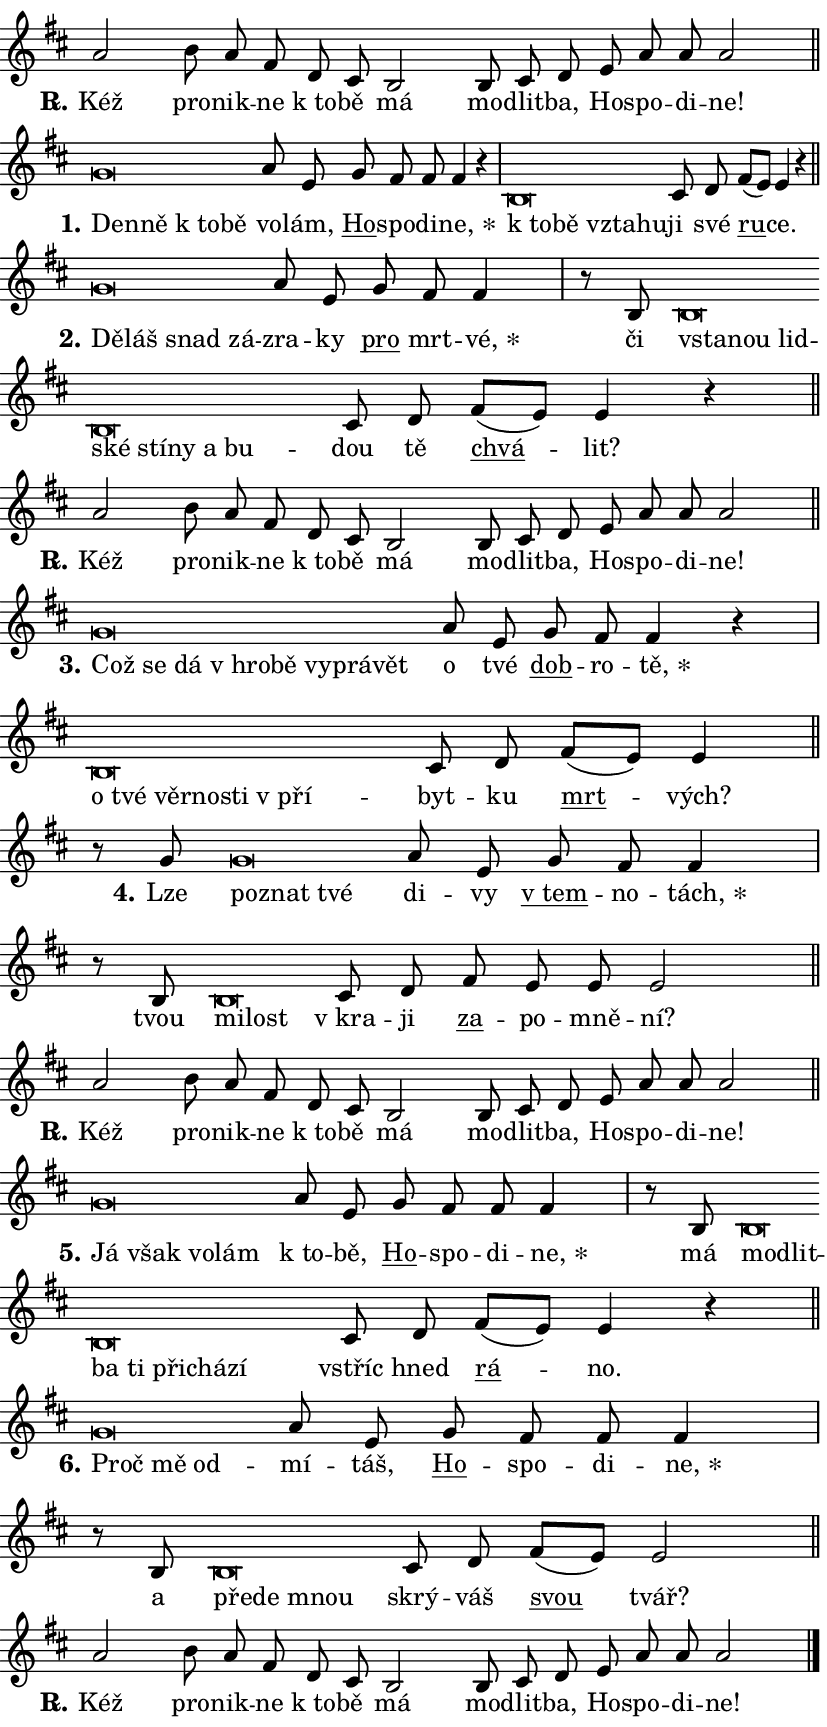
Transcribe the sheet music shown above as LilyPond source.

\version "2.24.0"
\header { tagline = "" }
\paper {
  indent = 0\cm
  top-margin = 0\cm
  right-margin = 0.13\cm % to fit lyric hyphens
  bottom-margin = 0\cm
  left-margin = 0\cm
  paper-width = 14\cm
  page-breaking = #ly:one-page-breaking
  system-system-spacing.basic-distance = #11
  score-system-spacing.basic-distance = #11
  ragged-last = ##f
}


%% Author: Thomas Morley
%% https://lists.gnu.org/archive/html/lilypond-user/2020-05/msg00002.html
#(define (line-position grob)
"Returns position of @var[grob} in current system:
   @code{'start}, if at first time-step
   @code{'end}, if at last time-step
   @code{'middle} otherwise
"
  (let* ((col (ly:item-get-column grob))
         (ln (ly:grob-object col 'left-neighbor))
         (rn (ly:grob-object col 'right-neighbor))
         (col-to-check-left (if (ly:grob? ln) ln col))
         (col-to-check-right (if (ly:grob? rn) rn col))
         (break-dir-left
           (and
             (ly:grob-property col-to-check-left 'non-musical #f)
             (ly:item-break-dir col-to-check-left)))
         (break-dir-right
           (and
             (ly:grob-property col-to-check-right 'non-musical #f)
             (ly:item-break-dir col-to-check-right))))
        (cond ((eqv? 1 break-dir-left) 'start)
              ((eqv? -1 break-dir-right) 'end)
              (else 'middle))))

#(define (tranparent-at-line-position vctor)
  (lambda (grob)
  "Relying on @code{line-position} select the relevant enry from @var{vctor}.
Used to determine transparency,"
    (case (line-position grob)
      ((end) (not (vector-ref vctor 0)))
      ((middle) (not (vector-ref vctor 1)))
      ((start) (not (vector-ref vctor 2))))))

noteHeadBreakVisibility =
#(define-music-function (break-visibility)(vector?)
"Makes @code{NoteHead}s transparent relying on @var{break-visibility}"
#{
  \override NoteHead.transparent =
    #(tranparent-at-line-position break-visibility)
#})

#(define delete-ledgers-for-transparent-note-heads
  (lambda (grob)
    "Reads whether a @code{NoteHead} is transparent.
If so this @code{NoteHead} is removed from @code{'note-heads} from
@var{grob}, which is supposed to be @code{LedgerLineSpanner}.
As a result ledgers are not printed for this @code{NoteHead}"
    (let* ((nhds-array (ly:grob-object grob 'note-heads))
           (nhds-list
             (if (ly:grob-array? nhds-array)
                 (ly:grob-array->list nhds-array)
                 '()))
           ;; Relies on the transparent-property being done before
           ;; Staff.LedgerLineSpanner.after-line-breaking is executed.
           ;; This is fragile ...
           (to-keep
             (remove
               (lambda (nhd)
                 (ly:grob-property nhd 'transparent #f))
               nhds-list)))
      ;; TODO find a better method to iterate over grob-arrays, similiar
      ;; to filter/remove etc for lists
      ;; For now rebuilt from scratch
      (set! (ly:grob-object grob 'note-heads)  '())
      (for-each
        (lambda (nhd)
          (ly:pointer-group-interface::add-grob grob 'note-heads nhd))
        to-keep))))

squashNotes = {
  \override NoteHead.X-extent = #'(-0.2 . 0.2)
  \override NoteHead.Y-extent = #'(-0.75 . 0)
  \override NoteHead.stencil =
    #(lambda (grob)
       (let ((pos (ly:grob-property grob 'staff-position)))
         (begin
           (if (< pos -7) (display "ERROR: Lower brevis then expected\n") (display ""))
           (if (<= pos -6) ly:text-interface::print ly:note-head::print))))
}
unSquashNotes = {
  \revert NoteHead.X-extent
  \revert NoteHead.Y-extent
  \revert NoteHead.stencil
}

hideNotes = \noteHeadBreakVisibility #begin-of-line-visible
unHideNotes = \noteHeadBreakVisibility #all-visible

% work-around for resetting accidentals
% https://lilypond.org/doc/v2.23/Documentation/notation/displaying-rhythms#unmetered-music
cadenzaMeasure = {
  \cadenzaOff
  \partial 1024 s1024
  \cadenzaOn
}

#(define-markup-command (accent layout props text) (markup?)
  "Underline accented syllable"
  (interpret-markup layout props
    #{\markup \override #'(offset . 4.3) \underline { #text }#}))

responsum = \markup \concat {
  "R" \hspace #-1.05 \path #0.1 #'((moveto 0 0.07) (lineto 0.9 0.8)) \hspace #0.05 "."
}

spaceSize = #0.6828661417322834 % exact space size for TeX Gyre Schola

\layout {
  \context {
    \Staff
    \remove "Time_signature_engraver"
    \override LedgerLineSpanner.after-line-breaking = #delete-ledgers-for-transparent-note-heads
  }
  \context {
    \Lyrics {
      \override LyricSpace.minimum-distance = \spaceSize
      \override LyricText.font-name = #"TeX Gyre Schola"
      \override LyricText.font-size = 1
      \override StanzaNumber.font-name = #"TeX Gyre Schola Bold"
      \override StanzaNumber.font-size = 1
    }
  }
  \context {
    \Score 
    \override NoteHead.text =
      #(lambda (grob) 
        (let ((pos (ly:grob-property grob 'staff-position)))
          #{\markup {
            \combine
              \halign #-0.55 \raise #(if (= pos -6) 0 0.5) \override #'(thickness . 2) \draw-line #'(3.2 . 0)
              \musicglyph "noteheads.sM1"
          }#}))
  }
}

% magnetic-lyrics.ily
%
%   written by
%     Jean Abou Samra <jean@abou-samra.fr>
%     Werner Lemberg <wl@gnu.org>
%
%   adapted by
%     Jiri Hon <jiri.hon@gmail.com>
%
% Version 2022-Apr-15

% https://www.mail-archive.com/lilypond-user@gnu.org/msg149350.html

#(define (Left_hyphen_pointer_engraver context)
   "Collect syllable-hyphen-syllable occurrences in lyrics and store
them in properties.  This engraver only looks to the left.  For
example, if the lyrics input is @code{foo -- bar}, it does the
following.

@itemize @bullet
@item
Set the @code{text} property of the @code{LyricHyphen} grob between
@q{foo} and @q{bar} to @code{foo}.

@item
Set the @code{left-hyphen} property of the @code{LyricText} grob with
text @q{foo} to the @code{LyricHyphen} grob between @q{foo} and
@q{bar}.
@end itemize

Use this auxiliary engraver in combination with the
@code{lyric-@/text::@/apply-@/magnetic-@/offset!} hook."
   (let ((hyphen #f)
         (text #f))
     (make-engraver
      (acknowledgers
       ((lyric-syllable-interface engraver grob source-engraver)
        (set! text grob)))
      (end-acknowledgers
       ((lyric-hyphen-interface engraver grob source-engraver)
        ;(when (not (grob::has-interface grob 'lyric-space-interface))
          (set! hyphen grob)));)
      ((stop-translation-timestep engraver)
       (when (and text hyphen)
         (ly:grob-set-object! text 'left-hyphen hyphen))
       (set! text #f)
       (set! hyphen #f)))))

#(define (lyric-text::apply-magnetic-offset! grob)
   "If the space between two syllables is less than the value in
property @code{LyricText@/.details@/.squash-threshold}, move the right
syllable to the left so that it gets concatenated with the left
syllable.

Use this function as a hook for
@code{LyricText@/.after-@/line-@/breaking} if the
@code{Left_@/hyphen_@/pointer_@/engraver} is active."
   (let ((hyphen (ly:grob-object grob 'left-hyphen #f)))
     (when hyphen
       (let ((left-text (ly:spanner-bound hyphen LEFT)))
         (when (grob::has-interface left-text 'lyric-syllable-interface)
           (let* ((common (ly:grob-common-refpoint grob left-text X))
                  (this-x-ext (ly:grob-extent grob common X))
                  (left-x-ext
                   (begin
                     ;; Trigger magnetism for left-text.
                     (ly:grob-property left-text 'after-line-breaking)
                     (ly:grob-extent left-text common X)))
                  ;; `delta` is the gap width between two syllables.
                  (delta (- (interval-start this-x-ext)
                            (interval-end left-x-ext)))
                  (details (ly:grob-property grob 'details))
                  (threshold (assoc-get 'squash-threshold details 0.2)))
             (when (< delta threshold)
               (let* (;; We have to manipulate the input text so that
                      ;; ligatures crossing syllable boundaries are not
                      ;; disabled.  For languages based on the Latin
                      ;; script this is essentially a beautification.
                      ;; However, for non-Western scripts it can be a
                      ;; necessity.
                      (lt (ly:grob-property left-text 'text))
                      (rt (ly:grob-property grob 'text))
                      (is-space (grob::has-interface hyphen 'lyric-space-interface))
                      (space (if is-space " " ""))
                      (extra-delta (if is-space spaceSize 0))
                      ;; Append new syllable.
                      (ltrt-space (if (and (string? lt) (string? rt))
                                (string-append lt space rt)
                                (make-concat-markup (list lt space rt))))
                      ;; Right-align `ltrt` to the right side.
                      (ltrt-space-markup (grob-interpret-markup
                               grob
                               (make-translate-markup
                                (cons (interval-length this-x-ext) 0)
                                (make-right-align-markup ltrt-space)))))
                 (begin
                   ;; Don't print `left-text`.
                   (ly:grob-set-property! left-text 'stencil #f)
                   ;; Set text and stencil (which holds all collected
                   ;; syllables so far) and shift it to the left.
                   (ly:grob-set-property! grob 'text ltrt-space)
                   (ly:grob-set-property! grob 'stencil ltrt-space-markup)
                   (ly:grob-translate-axis! grob (- (- delta extra-delta)) X))))))))))


#(define (lyric-hyphen::displace-bounds-first grob)
   ;; Make very sure this callback isn't triggered too early.
   (let ((left (ly:spanner-bound grob LEFT))
         (right (ly:spanner-bound grob RIGHT)))
     (ly:grob-property left 'after-line-breaking)
     (ly:grob-property right 'after-line-breaking)
     (ly:lyric-hyphen::print grob)))

squashThreshold = #0.4

\layout {
  \context {
    \Lyrics
    \consists #Left_hyphen_pointer_engraver
    \override LyricText.after-line-breaking =
      #lyric-text::apply-magnetic-offset!
    \override LyricHyphen.stencil = #lyric-hyphen::displace-bounds-first
    \override LyricText.details.squash-threshold = \squashThreshold
    \override LyricHyphen.minimum-distance = 0
    \override LyricHyphen.minimum-length = \squashThreshold
  }
}

squashText = \override LyricText.details.squash-threshold = 9999
unSquashText = \override LyricText.details.squash-threshold = \squashThreshold

leftText = \override LyricText.self-alignment-X = #LEFT
unLeftText = \revert LyricText.self-alignment-X

starOffset = #(lambda (grob) 
                (let ((x_offset (ly:self-alignment-interface::aligned-on-x-parent grob)))
                  (if (= x_offset 0) 0 (+ x_offset 1.2))))

star = #(define-music-function (syllable)(string?)
"Append star separator at the end of a syllable"
#{
  \once \override LyricText.X-offset = #starOffset
  \lyricmode { \markup {
    #syllable
    \override #'((font-name . "TeX Gyre Schola Bold")) \hspace #0.2 \lower #0.65 \larger "*"
  } }
#})

starAccent = #(define-music-function (syllable)(string?)
"Append star separator at the end of a syllable and make accent"
#{
  \once \override LyricText.X-offset = #starOffset
  \lyricmode { \markup {
    \accent #syllable
    \override #'((font-name . "TeX Gyre Schola Bold")) \hspace #0.2 \lower #0.65 \larger "*"
  } }
#})

breath = #(define-music-function (syllable)(string?)
"Append breathing indicator at the end of a syllable"
#{
  \lyricmode { \markup { #syllable "+" } }
#})

optionalBreath = #(define-music-function (syllable)(string?)
"Append optional breathing indicator at the end of a syllable"
#{
  \lyricmode { \markup { #syllable "(+)" } }
#})


\score {
    <<
        \new Voice = "melody" { \cadenzaOn \key d \major \relative { a'2 b8 a fis \bar "" d cis b2 \bar "" b8 cis d \bar "" e a a a2 \cadenzaMeasure \bar "||" \break } }
        \new Lyrics \lyricsto "melody" { \lyricmode { \set stanza = \responsum
Kéž pro -- nik -- ne "k to" -- bě má mo -- dlit -- ba, Ho -- spo -- di -- ne! } }
    >>
    \layout {}
}

\score {
    <<
        \new Voice = "melody" { \cadenzaOn \key d \major \relative { \squashNotes g'\breve*1/16 \hideNotes \breve*1/16 \bar "" \breve*1/16 \breve*1/16 \bar "" \unHideNotes \unSquashNotes a8 e \bar "" g fis fis fis4 r \cadenzaMeasure \bar "|" \squashNotes b,\breve*1/16 \hideNotes \breve*1/16 \bar "" \breve*1/16 \breve*1/16 \bar "" \unHideNotes \unSquashNotes cis8 d \bar "" fis[( e)] e4 r \cadenzaMeasure \bar "||" \break } }
        \new Lyrics \lyricsto "melody" { \lyricmode { \set stanza = "1."
\leftText Den -- \squashText ně "k to" -- bě \unLeftText \unSquashText vo -- lám, \markup \accent Ho -- spo -- di -- \star ne, \leftText "k to" -- \squashText bě vzta -- hu -- \unLeftText \unSquashText ji své \markup \accent ru -- ce. } }
    >>
    \layout {}
}

\score {
    <<
        \new Voice = "melody" { \cadenzaOn \key d \major \relative { \squashNotes g'\breve*1/16 \hideNotes \breve*1/16 \bar "" \breve*1/16 \breve*1/16 \bar "" \unHideNotes \unSquashNotes a8 e \bar "" g fis fis4 \cadenzaMeasure \bar "|" r8 b,8 \squashNotes b\breve*1/16 \hideNotes \breve*1/16 \bar "" \breve*1/16 \bar "" \breve*1/16 \bar "" \breve*1/16 \bar "" \breve*1/16 \bar "" \breve*1/16 \breve*1/16 \bar "" \unHideNotes \unSquashNotes cis8 d \bar "" fis[( e)] e4 r \cadenzaMeasure \bar "||" \break } }
        \new Lyrics \lyricsto "melody" { \lyricmode { \set stanza = "2."
\leftText Dě -- \squashText láš snad zá -- \unLeftText \unSquashText zra -- ky \markup \accent pro mrt -- \star vé, či \leftText vsta -- \squashText nou lid -- ské stí -- ny a bu -- \unLeftText \unSquashText dou tě \markup \accent chvá -- lit? } }
    >>
    \layout {}
}

\score {
    <<
        \new Voice = "melody" { \cadenzaOn \key d \major \relative { a'2 b8 a fis \bar "" d cis b2 \bar "" b8 cis d \bar "" e a a a2 \cadenzaMeasure \bar "||" \break } }
        \new Lyrics \lyricsto "melody" { \lyricmode { \set stanza = \responsum
Kéž pro -- nik -- ne "k to" -- bě má mo -- dlit -- ba, Ho -- spo -- di -- ne! } }
    >>
    \layout {}
}

\score {
    <<
        \new Voice = "melody" { \cadenzaOn \key d \major \relative { \squashNotes g'\breve*1/16 \hideNotes \breve*1/16 \bar "" \breve*1/16 \bar "" \breve*1/16 \bar "" \breve*1/16 \bar "" \breve*1/16 \bar "" \breve*1/16 \breve*1/16 \bar "" \unHideNotes \unSquashNotes a8 e \bar "" g fis fis4 r \cadenzaMeasure \bar "|" \squashNotes b,\breve*1/16 \hideNotes \breve*1/16 \bar "" \breve*1/16 \bar "" \breve*1/16 \bar "" \breve*1/16 \breve*1/16 \bar "" \unHideNotes \unSquashNotes cis8 d \bar "" fis[( e)] e4 \cadenzaMeasure \bar "||" \break } }
        \new Lyrics \lyricsto "melody" { \lyricmode { \set stanza = "3."
\leftText Což \squashText se dá "v hro" -- bě vy -- prá -- vět \unLeftText \unSquashText o tvé \markup \accent dob -- ro -- \star tě, \leftText o \squashText tvé věr -- no -- sti "v pří" -- \unLeftText \unSquashText byt -- ku \markup \accent mrt -- vých? } }
    >>
    \layout {}
}

\score {
    <<
        \new Voice = "melody" { \cadenzaOn \key d \major \relative { r8 g'8 \squashNotes g\breve*1/16 \hideNotes \breve*1/16 \breve*1/16 \bar "" \unHideNotes \unSquashNotes a8 e \bar "" g fis fis4 \cadenzaMeasure \bar "|" r8 b,8 \squashNotes b\breve*1/16 \hideNotes \breve*1/16 \bar "" \unHideNotes \unSquashNotes cis8 d \bar "" fis e e e2 \cadenzaMeasure \bar "||" \break } }
        \new Lyrics \lyricsto "melody" { \lyricmode { \set stanza = "4."
Lze \leftText po -- \squashText znat tvé \unLeftText \unSquashText di -- vy \markup \accent "v tem" -- no -- \star tách, tvou \leftText mi -- \squashText lost \unLeftText \unSquashText "v kra" -- ji \markup \accent za -- po -- mně -- ní? } }
    >>
    \layout {}
}

\score {
    <<
        \new Voice = "melody" { \cadenzaOn \key d \major \relative { a'2 b8 a fis \bar "" d cis b2 \bar "" b8 cis d \bar "" e a a a2 \cadenzaMeasure \bar "||" \break } }
        \new Lyrics \lyricsto "melody" { \lyricmode { \set stanza = \responsum
Kéž pro -- nik -- ne "k to" -- bě má mo -- dlit -- ba, Ho -- spo -- di -- ne! } }
    >>
    \layout {}
}

\score {
    <<
        \new Voice = "melody" { \cadenzaOn \key d \major \relative { \squashNotes g'\breve*1/16 \hideNotes \breve*1/16 \bar "" \breve*1/16 \breve*1/16 \bar "" \unHideNotes \unSquashNotes a8 e \bar "" g fis fis fis4 \cadenzaMeasure \bar "|" r8 b,8 \squashNotes b\breve*1/16 \hideNotes \breve*1/16 \bar "" \breve*1/16 \bar "" \breve*1/16 \bar "" \breve*1/16 \bar "" \breve*1/16 \breve*1/16 \bar "" \unHideNotes \unSquashNotes cis8 d \bar "" fis[( e)] e4 r \cadenzaMeasure \bar "||" \break } }
        \new Lyrics \lyricsto "melody" { \lyricmode { \set stanza = "5."
\leftText Já \squashText však vo -- lám \unLeftText \unSquashText "k to" -- bě, \markup \accent Ho -- spo -- di -- \star ne, má \leftText mo -- \squashText dlit -- ba ti při -- chá -- zí \unLeftText \unSquashText vstříc hned \markup \accent rá -- no. } }
    >>
    \layout {}
}

\score {
    <<
        \new Voice = "melody" { \cadenzaOn \key d \major \relative { \squashNotes g'\breve*1/16 \hideNotes \breve*1/16 \breve*1/16 \bar "" \unHideNotes \unSquashNotes a8 e \bar "" g fis fis fis4 \cadenzaMeasure \bar "|" r8 b,8 \squashNotes b\breve*1/16 \hideNotes \breve*1/16 \breve*1/16 \bar "" \unHideNotes \unSquashNotes cis8 d \bar "" fis[( e)] e2 \cadenzaMeasure \bar "||" \break } }
        \new Lyrics \lyricsto "melody" { \lyricmode { \set stanza = "6."
\leftText Proč \squashText mě od -- \unLeftText \unSquashText mí -- táš, \markup \accent Ho -- spo -- di -- \star ne, a \leftText pře -- \squashText de mnou \unLeftText \unSquashText skrý -- váš \markup \accent svou tvář? } }
    >>
    \layout {}
}

\score {
    <<
        \new Voice = "melody" { \cadenzaOn \key d \major \relative { a'2 b8 a fis \bar "" d cis b2 \bar "" b8 cis d \bar "" e a a a2 \cadenzaMeasure \bar "||" \break } \bar "|." }
        \new Lyrics \lyricsto "melody" { \lyricmode { \set stanza = \responsum
Kéž pro -- nik -- ne "k to" -- bě má mo -- dlit -- ba, Ho -- spo -- di -- ne! } }
    >>
    \layout {}
}
